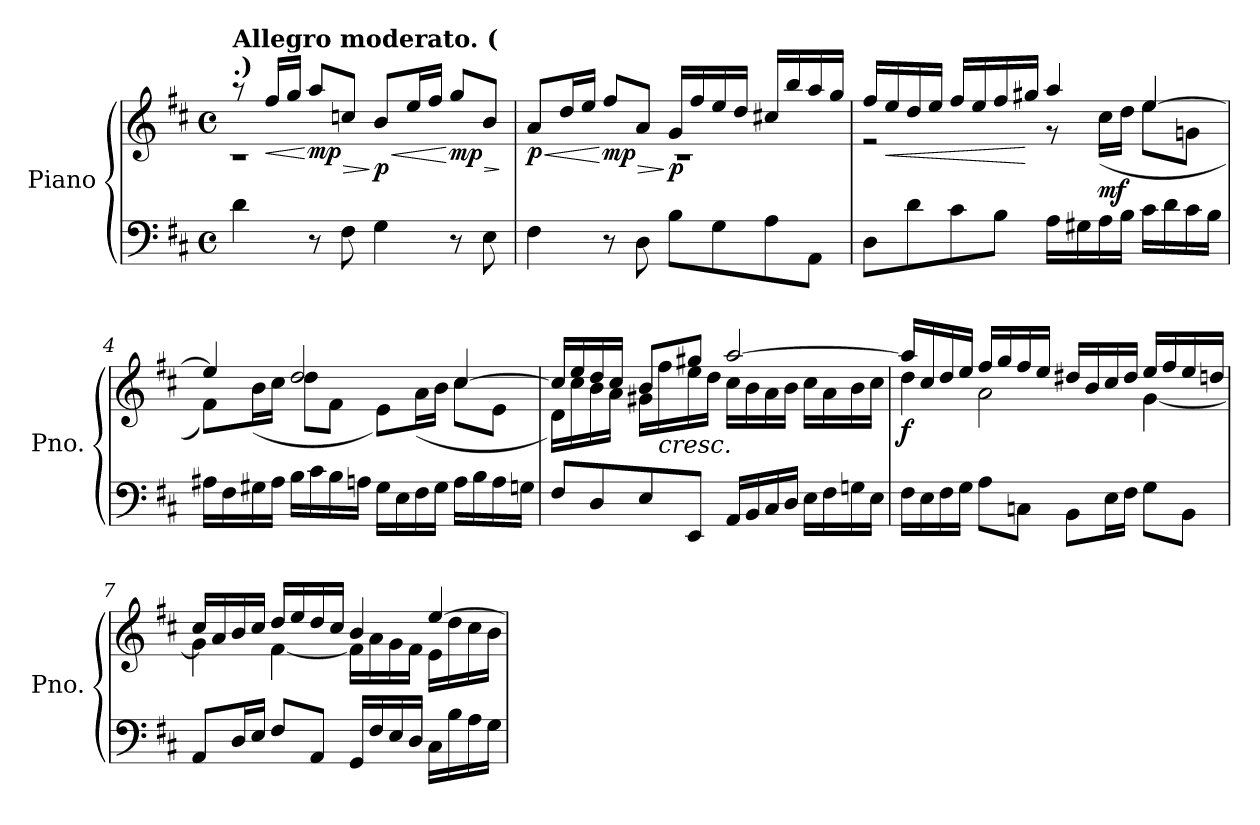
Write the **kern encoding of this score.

**kern	**kern	**dynam
*part1	*part1	*part1
*staff2	*staff1	*staff1/2
*I"Piano	*	*
*I'Pno.	*	*
*clefF4	*clefG2	*
*k[f#c#]	*k[f#c#]	*
*M4/4	*M4/4	*
*met(c)	*met(c)	*
*MM92	*MM92	*
=1	=1	=1
*	*^	*
!	!LO:TX:a:B:t=Allegro moderato.  (	!	!
!	!LO:TX:a:B:t=.)	!	!
!	!	!	!LO:DY:b
4d\	8r	1r	p
!	!	!	!LO:HP:b
.	16ff#/LL	.	<
.	16gg/JJ	.	.
!	!	!	!LO:HP:n=1:b
!	!	!	!LO:DY:n=1:b
8r	8aa/L	.	[ > mp
8F#\	8ccn/J	.	.
!	!	!	!LO:HP:n=1:b
!	!	!	!LO:DY:n=2:b
4G\	8b/L	.	] < p
.	16ee/L	.	.
.	16ff#/JJ	.	.
!	!	!	!LO:HP:n=1:b
!	!	!	!LO:DY:n=3:b
8r	8gg/L	.	[ > mp
8E\	8b/J	.	.
*	*v	*v	*
.	.	]
=2	=2	=2
!	!	!LO:HP:b
*	*^	*
!	!	!	!LO:DY:n=1:b
4F#\	8a/L	1r	< p
.	16dd/L	.	.
.	16ee/JJ	.	.
!	!	!	!LO:HP:n=1:b
!	!	!	!LO:DY:n=2:b
8r	8ff#/L	.	[ > mp
8D\	8a/J	.	.
!	!	!	!LO:DY:n=3:b
8B\L	16g/LL	.	] p
.	16ff#/	.	.
8G\	16ee/	.	.
.	16dd/JJ	.	.
8A\	16cc#X/LL	.	.
.	16bb/	.	.
8AA\J	16aa/	.	.
.	16gg/JJ	.	.
=3	=3	=3	=3
8D\L	16ff#/LL	2r	.
!	!	!	!LO:HP:b
.	16ee/	.	<
8d\	16dd/	.	.
.	16ee/JJ	.	.
8c#\	16ff#/LL	.	.
.	16ee/	.	.
8B\J	16ff#/	.	.
.	16gg#X/JJ	.	[
16A\LL	4aa/	8r	.
16G#X\	.	.	.
!	!	!	!LO:DY:b
16A\	.	(<16cc#\LL	mf
16B\JJ	.	16dd\JJ	.
16c#\LL	[4ee/	8ee\L	.
16d\	.	.	.
16c#\	.	8gn\J	.
16B\JJ	.	.	.
=4	=4	=4	=4
16A#X\LL	4ee/]	8f#\L)	.
16F#\	.	.	.
16G#X\	.	(<16b\L	.
16A#\JJ	.	16cc#\JJ	.
16B\LL	2dd/	8dd\L	.
16c#\	.	.	.
16B\	.	8f#\J	.
16An\JJ	.	.	.
16G#\LL	.	8e\L)	.
16E\	.	.	.
16F#\	.	(<16a\L	.
16G#\JJ	.	16b\JJ	.
16A\LL	[4cc#/	8cc#\L	.
16B\	.	.	.
16A\	.	8e\J	.
16Gn\JJ	.	.	.
=5	=5	=5	=5
8F#/L	16cc#/LL]	16d\LL)	.
.	16ee/	16cc#\	.
8D/	16dd/	16b\	.
.	16cc#/JJ	16a\JJ	.
8E/	8b/L	16g#X\LL	.
!	!	!LO:TX:b:i:t=cresc.	!
.	.	16ff#\	.
8EE/J	8gg#X/J	16ee\	.
.	.	16dd\JJ	.
16AA/LL	[2aa/	16cc#\LL	.
16BB/	.	16b\	.
16C#/	.	16a\	.
16D/JJ	.	16b\JJ	.
16E\LL	.	16cc#\LL	.
16F#\	.	16a\	.
16Gn\	.	16b\	.
16E\JJ	.	16cc#\JJ	.
=6	=6	=6	=6
!	!	!	!LO:DY:b
16F#\LL	16aa/LL]	4dd\	f
16E\	16cc#/	.	.
16F#\	16dd/	.	.
16G\JJ	16ee/JJ	.	.
8A\L	16ff#/LL	2a\	.
.	16gg/	.	.
8Cn\J	16ff#/	.	.
.	16ee/JJ	.	.
8BB\L	16dd#X/LL	.	.
.	16b/	.	.
16E\L	16cc#/	.	.
16F#\JJ	16dd#/JJ	.	.
8G\L	16ee/LL	[4g\	.
.	16ff#/	.	.
8BB\J	16ee/	.	.
.	16ddn/JJ	.	.
=7	=7	=7	=7
8AA/L	16cc#/LL	4g\]	.
.	16a/	.	.
16D/L	16b/	.	.
16E/JJ	16cc#/JJ	.	.
8F#/L	16dd/LL	[4f#\	.
.	16ee/	.	.
8AA/J	16dd/	.	.
.	16cc#/JJ	.	.
16GG/LL	4b/	16f#\LL]	.
16F#/	.	16a\	.
16E/	.	16g\	.
16D/JJ	.	16f#\JJ	.
16C#\LL	[4ee/	16e\LL	.
16B\	.	16dd\	.
16A\	.	16cc#\	.
16G\JJ	.	16b\JJ	.
*	*v	*v	*
=	=	=
*-	*-	*-
